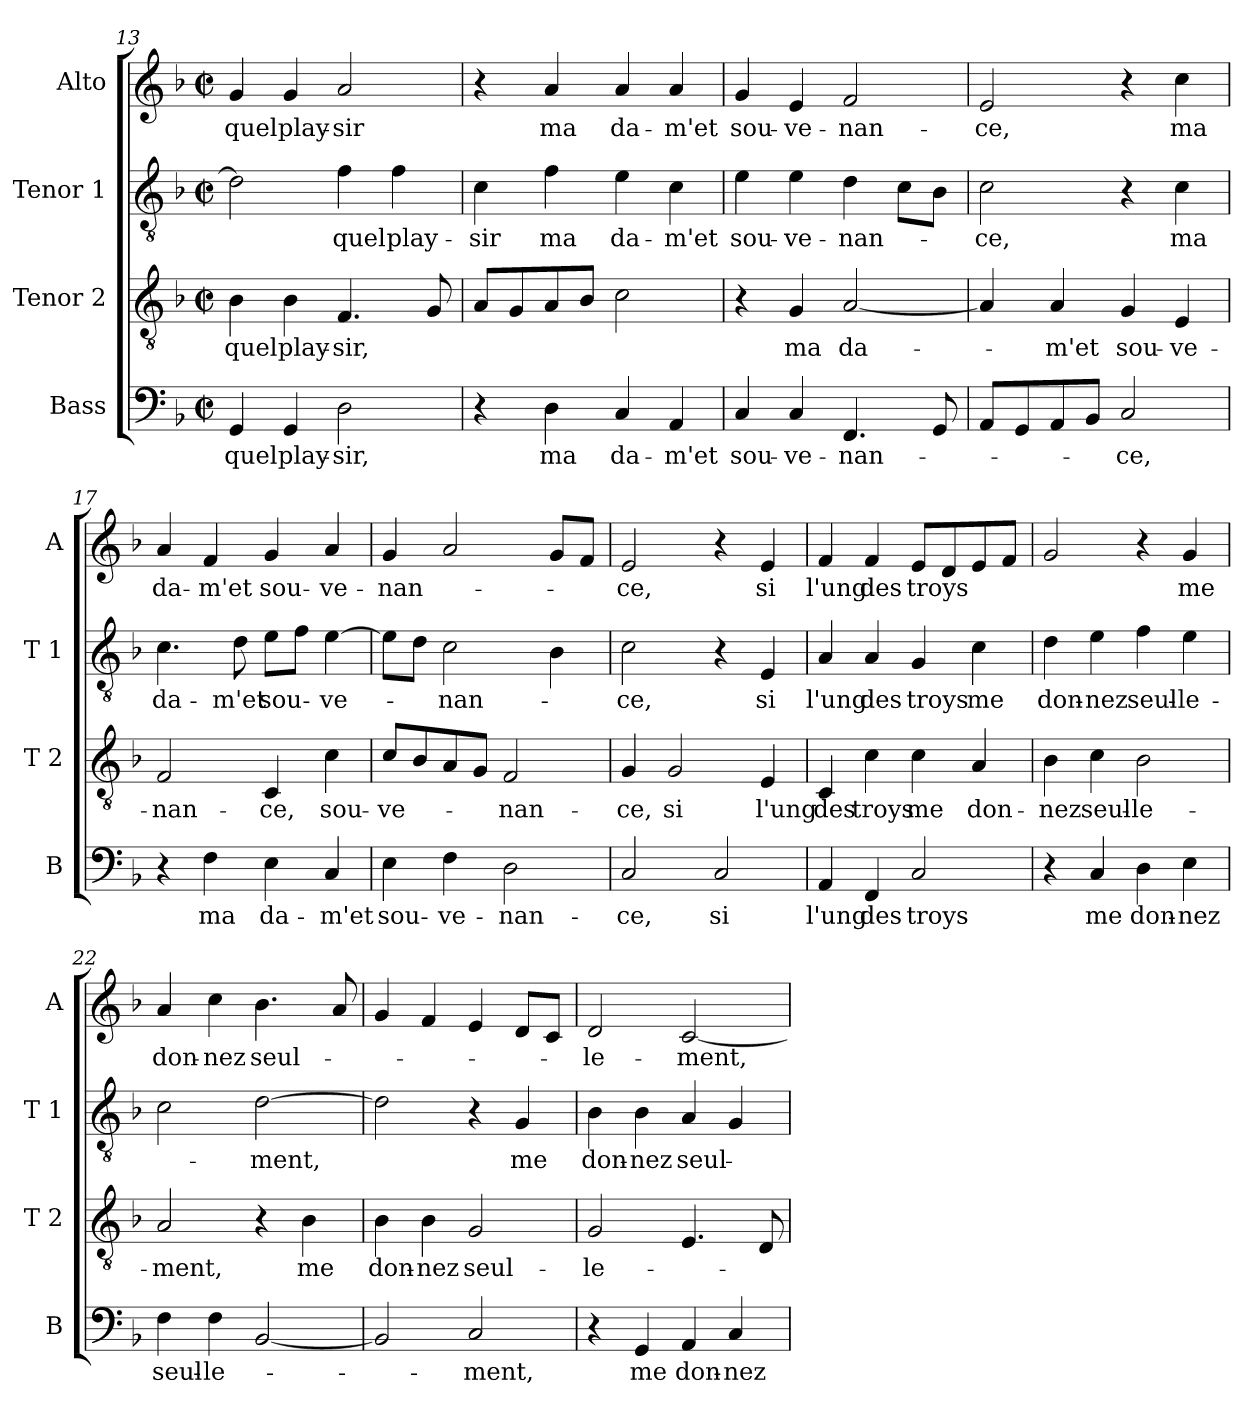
**kern	**text	**kern	**text	**kern	**text	**kern	**text
*part4	*part4	*part3	*part3	*part2	*part2	*part1	*part1
*staff4	*staff4	*staff3	*staff3	*staff2	*staff2	*staff1	*staff1
*I"Bass	*	*I"Tenor 2	*	*I"Tenor 1	*	*I"Alto	*
*I'B	*	*I'T 2	*	*I'T 1	*	*I'A	*
*clefF4	*	*clefGv2	*	*clefGv2	*	*clefG2	*
*k[b-]	*	*k[b-]	*	*k[b-]	*	*k[b-]	*
*F:	*	*F:	*	*F:	*	*F:	*
*M2/2	*	*M2/2	*	*M2/2	*	*M2/2	*
*met(c|)	*	*met(c|)	*	*met(c|)	*	*met(c|)	*
=13	=13	=13	=13	=13	=13	=13	=13
!	!LO:LY:b	!	!LO:LY:b	!	!	!	!LO:LY:b
4GG/	quel	4B-\	quel	2d\]	.	4g/	quel
!	!LO:LY:b	!	!LO:LY:b	!	!	!	!LO:LY:b
4GG/	play-	4B-\	play-	.	.	4g/	play-
!	!LO:LY:b	!	!LO:LY:b	!	!LO:LY:b	!	!LO:LY:b
2D\	-sir,	4.F/	-sir,	4f\	quel	2a/	-sir
!	!	!	!	!	!LO:LY:b	!	!
.	.	.	.	4f\	play-	.	.
.	.	8G/	.	.	.	.	.
=14	=14	=14	=14	=14	=14	=14	=14
!	!	!	!	!	!LO:LY:b	!	!
4r	.	8A/L	.	4c\	-sir	4r	.
.	.	8G/	.	.	.	.	.
!	!LO:LY:b	!	!	!	!LO:LY:b	!	!LO:LY:b
4D\	ma	8A/	.	4f\	ma	4a/	ma
.	.	8B-/J	.	.	.	.	.
!	!LO:LY:b	!	!	!	!LO:LY:b	!	!LO:LY:b
4C/	da-	2c\	.	4e\	da-	4a/	da-
!	!LO:LY:b	!	!	!	!LO:LY:b	!	!LO:LY:b
4AA/	-m'et	.	.	4c\	-m'et	4a/	-m'et
=15	=15	=15	=15	=15	=15	=15	=15
!	!LO:LY:b	!	!	!	!LO:LY:b	!	!LO:LY:b
4C/	sou-	4r	.	4e\	sou-	4g/	sou-
!	!LO:LY:b	!	!LO:LY:b	!	!LO:LY:b	!	!LO:LY:b
4C/	-ve-	4G/	ma	4e\	-ve-	4e/	-ve-
!	!LO:LY:b	!	!LO:LY:b	!	!LO:LY:b	!	!LO:LY:b
4.FF/	-nan-	[2A/	da-	4d\	-nan-	2f/	-nan-
.	.	.	.	8c\L	.	.	.
8GG/	.	.	.	8B-\J	.	.	.
=16	=16	=16	=16	=16	=16	=16	=16
!	!	!	!	!	!LO:LY:b	!	!LO:LY:b
8AA/L	.	4A/]	.	2c\	-ce,	2e/	-ce,
8GG/	.	.	.	.	.	.	.
!	!	!	!LO:LY:b	!	!	!	!
8AA/	.	4A/	-m'et	.	.	.	.
8BB-/J	.	.	.	.	.	.	.
!	!LO:LY:b	!	!LO:LY:b	!	!	!	!
2C/	-ce,	4G/	sou-	4r	.	4r	.
!	!	!	!LO:LY:b	!	!LO:LY:b	!	!LO:LY:b
.	.	4E/	-ve-	4c\	ma	4cc\	ma
!!LO:LB:g=z
=17	=17	=17	=17	=17	=17	=17	=17
!	!	!	!LO:LY:b	!	!LO:LY:b	!	!LO:LY:b
4r	.	2F/	-nan-	4.c\	da-	4a/	da-
!	!LO:LY:b	!	!	!	!	!	!LO:LY:b
4F\	ma	.	.	.	.	4f/	-m'et
!	!	!	!	!	!LO:LY:b	!	!
.	.	.	.	8d\	-m'et	.	.
!	!LO:LY:b	!	!LO:LY:b	!	!LO:LY:b	!	!LO:LY:b
4E\	da-	4C/	-ce,	8e\L	sou-	4g/	sou-
.	.	.	.	8f\J	.	.	.
!	!LO:LY:b	!	!LO:LY:b	!	!LO:LY:b	!	!LO:LY:b
4C/	-m'et	4c\	sou-	[4e\	-ve-	4a/	-ve-
=18	=18	=18	=18	=18	=18	=18	=18
!	!LO:LY:b	!	!LO:LY:b	!	!	!	!LO:LY:b
4E\	sou-	8c/L	-ve-	8e\L]	.	4g/	-nan-
.	.	8B-/	.	8d\J	.	.	.
!	!LO:LY:b	!	!	!	!LO:LY:b	!	!
4F\	-ve-	8A/	.	2c\	-nan-	2a/	.
.	.	8G/J	.	.	.	.	.
!	!LO:LY:b	!	!LO:LY:b	!	!	!	!
2D\	-nan-	2F/	-nan-	.	.	.	.
.	.	.	.	4B-\	.	8g/L	.
.	.	.	.	.	.	8f/J	.
=19	=19	=19	=19	=19	=19	=19	=19
!	!LO:LY:b	!	!LO:LY:b	!	!LO:LY:b	!	!LO:LY:b
2C/	-ce,	4G/	-ce,	2c\	-ce,	2e/	-ce,
!	!	!	!LO:LY:b	!	!	!	!
.	.	2G/	si	.	.	.	.
!	!LO:LY:b	!	!	!	!	!	!
2C/	si	.	.	4r	.	4r	.
!	!	!	!LO:LY:b	!	!LO:LY:b	!	!LO:LY:b
.	.	4E/	l'ung	4E/	si	4e/	si
=20	=20	=20	=20	=20	=20	=20	=20
!	!LO:LY:b	!	!LO:LY:b	!	!LO:LY:b	!	!LO:LY:b
4AA/	l'ung	4C/	des	4A/	l'ung	4f/	l'ung
!	!LO:LY:b	!	!LO:LY:b	!	!LO:LY:b	!	!LO:LY:b
4FF/	des	4c\	troys	4A/	des	4f/	des
!	!LO:LY:b	!	!LO:LY:b	!	!LO:LY:b	!	!LO:LY:b
2C/	troys	4c\	me	4G/	troys	8e/L	troys
.	.	.	.	.	.	8d/	.
!	!	!	!LO:LY:b	!	!LO:LY:b	!	!
.	.	4A/	don-	4c\	me	8e/	.
.	.	.	.	.	.	8f/J	.
=21	=21	=21	=21	=21	=21	=21	=21
!	!	!	!LO:LY:b	!	!LO:LY:b	!	!
4r	.	4B-\	-nez	4d\	don-	2g/	.
!	!LO:LY:b	!	!LO:LY:b	!	!LO:LY:b	!	!
4C/	me	4c\	seul-	4e\	-nez	.	.
!	!LO:LY:b	!	!LO:LY:b	!	!LO:LY:b	!	!
4D\	don-	2B-\	-le-	4f\	seul-	4r	.
!	!LO:LY:b	!	!	!	!LO:LY:b	!	!LO:LY:b
4E\	-nez	.	.	4e\	-le-	4g/	me
!!LO:LB:g=z
=22	=22	=22	=22	=22	=22	=22	=22
!	!LO:LY:b	!	!LO:LY:b	!	!	!	!LO:LY:b
4F\	seul-	2A/	-ment,	2c\	.	4a/	don-
!	!LO:LY:b	!	!	!	!	!	!LO:LY:b
4F\	-le-	.	.	.	.	4cc\	-nez
!	!	!	!	!	!LO:LY:b	!	!LO:LY:b
[2BB-/	.	4r	.	[2d\	-ment,	4.b-\	seul-
!	!	!	!LO:LY:b	!	!	!	!
.	.	4B-\	me	.	.	.	.
.	.	.	.	.	.	8a/	.
=23	=23	=23	=23	=23	=23	=23	=23
!	!	!	!LO:LY:b	!	!	!	!
2BB-/]	.	4B-\	don-	2d\]	.	4g/	.
!	!	!	!LO:LY:b	!	!	!	!
.	.	4B-\	-nez	.	.	4f/	.
!	!LO:LY:b	!	!LO:LY:b	!	!	!	!
2C/	-ment,	2G/	seul-	4r	.	4e/	.
!	!	!	!	!	!LO:LY:b	!	!
.	.	.	.	4G/	me	8d/L	.
.	.	.	.	.	.	8c/J	.
=24	=24	=24	=24	=24	=24	=24	=24
!	!	!	!LO:LY:b	!	!LO:LY:b	!	!LO:LY:b
4r	.	2G/	-le-	4B-\	don-	2d/	-le-
!	!LO:LY:b	!	!	!	!LO:LY:b	!	!
4GG/	me	.	.	4B-\	-nez	.	.
!	!LO:LY:b	!	!	!	!LO:LY:b	!	!LO:LY:b
4AA/	don-	4.E/	.	4A/	seul-	[2c/	-ment,
!	!LO:LY:b	!	!	!	!	!	!
4C/	-nez	.	.	4G/	.	.	.
.	.	8D/	.	.	.	.	.
=	=	=	=	=	=	=	=
*-	*-	*-	*-	*-	*-	*-	*-
